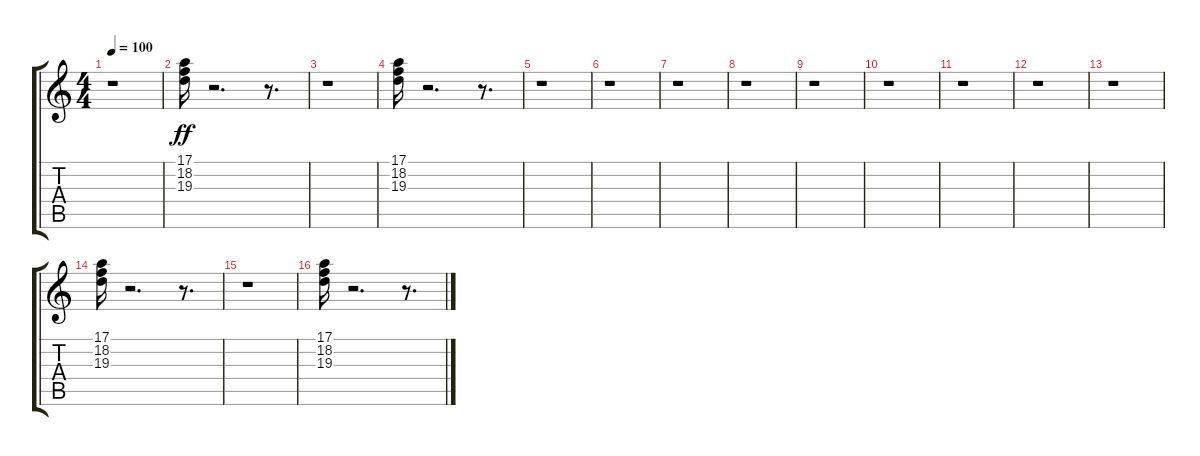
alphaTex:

\track "" {instrument brasssection}
\staff {score tabs}
\tuning (E4 B3 G3 D3 A2 E2) {hide}
\ts (4 4)
\tempo 100
\clef g2
\ks c
r.1{dy ff} |
(17.1 18.2 19.3).16 r.2{d} r.8{d} |
r.1 |
(17.1 18.2 19.3).16 r.2{d} r.8{d} |
r.1 |
r.1 |
r.1 |
r.1 |
r.1 |
r.1 |
r.1 |
r.1 |
r.1 |
(17.1 18.2 19.3).16 r.2{d} r.8{d} |
r.1 |
(17.1 18.2 19.3).16 r.2{d} r.8{d}
